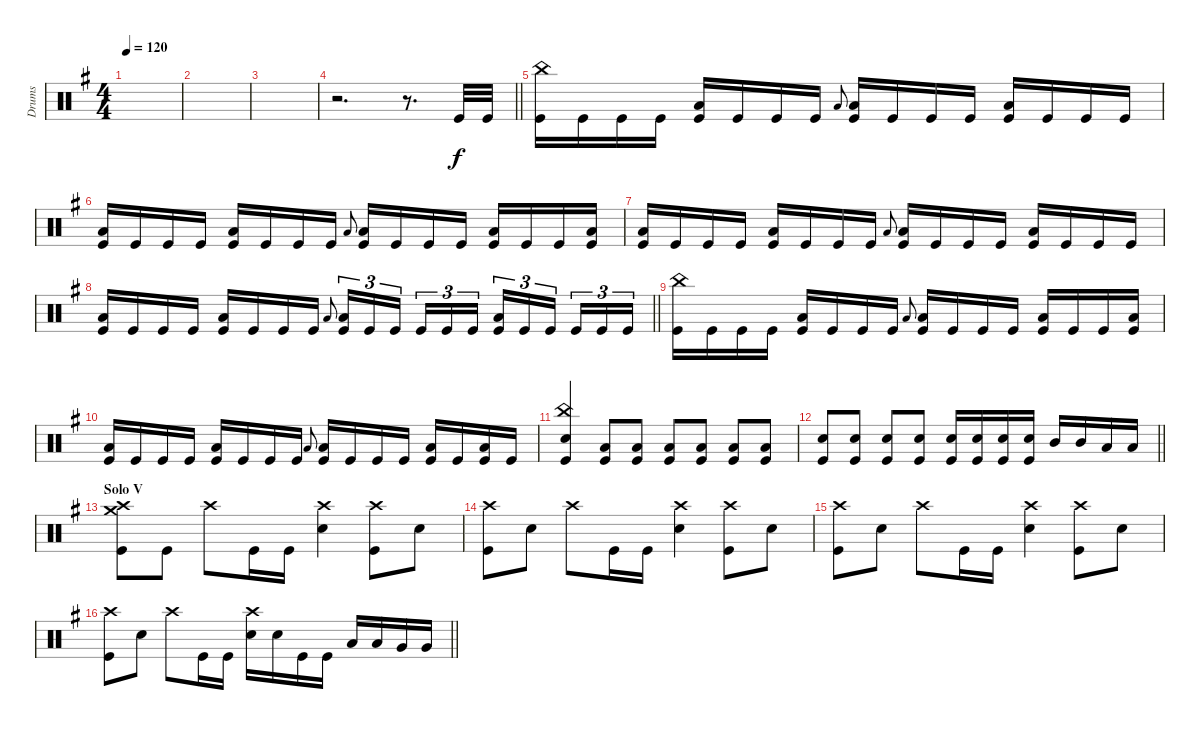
\track ("Drums" "Drums") {instrument percussion}
\staff
\articulation defaults
\ts (4 4)
\tempo 120
\clef neutral
\ks eminor
|
|
|
\barLineRight lightlight
r.2{d} r.8{d} "Kick (hit)".32 "Kick (hit)".32 |
\section ("" "")
("China (hit)" "Kick (hit)").16 "Kick (hit)".16 "Kick (hit)".16 "Kick (hit)".16 ("Low Floor Tom (hit)" "Kick (hit)").16 "Kick (hit)".16 "Kick (hit)".16 "Kick (hit)".16 "Low Floor Tom (hit)".8{gr onbeat} ("Low Floor Tom (hit)" "Kick (hit)").16 "Kick (hit)".16 "Kick (hit)".16 "Kick (hit)".16 ("Low Floor Tom (hit)" "Kick (hit)").16 "Kick (hit)".16 "Kick (hit)".16 "Kick (hit)".16 |
("Low Floor Tom (hit)" "Kick (hit)").16 "Kick (hit)".16 "Kick (hit)".16 "Kick (hit)".16 ("Low Floor Tom (hit)" "Kick (hit)").16 "Kick (hit)".16 "Kick (hit)".16 "Kick (hit)".16 "Low Floor Tom (hit)".8{gr onbeat} ("Low Floor Tom (hit)" "Kick (hit)").16 "Kick (hit)".16 "Kick (hit)".16 "Kick (hit)".16 ("Low Floor Tom (hit)" "Kick (hit)").16 "Kick (hit)".16 "Kick (hit)".16 ("Low Floor Tom (hit)" "Kick (hit)").16 |
("Low Floor Tom (hit)" "Kick (hit)").16 "Kick (hit)".16 "Kick (hit)".16 "Kick (hit)".16 ("Low Floor Tom (hit)" "Kick (hit)").16 "Kick (hit)".16 "Kick (hit)".16 "Kick (hit)".16 "Low Floor Tom (hit)".8{gr onbeat} ("Low Floor Tom (hit)" "Kick (hit)").16 "Kick (hit)".16 "Kick (hit)".16 "Kick (hit)".16 ("Low Floor Tom (hit)" "Kick (hit)").16 "Kick (hit)".16 "Kick (hit)".16 "Kick (hit)".16 |
\barLineRight lightlight
("Low Floor Tom (hit)" "Kick (hit)").16 "Kick (hit)".16 "Kick (hit)".16 "Kick (hit)".16 ("Low Floor Tom (hit)" "Kick (hit)").16 "Kick (hit)".16 "Kick (hit)".16 "Kick (hit)".16 "Low Floor Tom (hit)".8{gr onbeat} ("Low Floor Tom (hit)" "Kick (hit)").16{tu (3 2)} "Kick (hit)".16{tu (3 2)} "Kick (hit)".16{tu (3 2) beam splitsecondary} "Kick (hit)".16{tu (3 2)} "Kick (hit)".16{tu (3 2)} "Kick (hit)".16{tu (3 2)} ("Low Floor Tom (hit)" "Kick (hit)").16{tu (3 2)} "Kick (hit)".16{tu (3 2)} "Kick (hit)".16{tu (3 2) beam splitsecondary} "Kick (hit)".16{tu (3 2)} "Kick (hit)".16{tu (3 2)} "Kick (hit)".16{tu (3 2)} |
("China (hit)" "Kick (hit)").16 "Kick (hit)".16 "Kick (hit)".16 "Kick (hit)".16 ("Low Floor Tom (hit)" "Kick (hit)").16 "Kick (hit)".16 "Kick (hit)".16 "Kick (hit)".16 "Low Floor Tom (hit)".8{gr onbeat} ("Low Floor Tom (hit)" "Kick (hit)").16 "Kick (hit)".16 "Kick (hit)".16 "Kick (hit)".16 ("Low Floor Tom (hit)" "Kick (hit)").16 "Kick (hit)".16 "Kick (hit)".16 ("Low Floor Tom (hit)" "Kick (hit)").16 |
("Low Floor Tom (hit)" "Kick (hit)").16 "Kick (hit)".16 "Kick (hit)".16 "Kick (hit)".16 ("Low Floor Tom (hit)" "Kick (hit)").16 "Kick (hit)".16 "Kick (hit)".16 "Kick (hit)".16 "Low Floor Tom (hit)".8{gr onbeat} ("Low Floor Tom (hit)" "Kick (hit)").16 "Kick (hit)".16 "Kick (hit)".16 "Kick (hit)".16 ("Low Floor Tom (hit)" "Kick (hit)").16 "Kick (hit)".16 ("Low Floor Tom (hit)" "Kick (hit)").16 "Kick (hit)".16 |
("China (hit)" "Electric Snare (hit)" "Kick (hit)").4 ("Low Floor Tom (hit)" "Kick (hit)").8{volume 9} ("Low Floor Tom (hit)" "Kick (hit)").8{volume 15} ("Low Floor Tom (hit)" "Kick (hit)").8 ("Low Floor Tom (hit)" "Kick (hit)").8 ("Low Floor Tom (hit)" "Kick (hit)").8 ("Low Floor Tom (hit)" "Kick (hit)").8 |
\barLineRight lightlight
("Electric Snare (hit)" "Kick (hit)").8 ("Electric Snare (hit)" "Kick (hit)").8 ("Electric Snare (hit)" "Kick (hit)").8 ("Electric Snare (hit)" "Kick (hit)").8 ("Electric Snare (hit)" "Kick (hit)").16 ("Electric Snare (hit)" "Kick (hit)").16 ("Electric Snare (hit)" "Kick (hit)").16 ("Electric Snare (hit)" "Kick (hit)").16 "Mid Tom (hit)".16 "Mid Tom (hit)".16 "Low Tom (hit)".16 "Low Tom (hit)".16 |
\section ("" "Solo V")
("Crash high (hit)" "Crash medium (hit)" "Kick (hit)").8 "Kick (hit)".8 "Crash high (hit)".8 "Kick (hit)".16 "Kick (hit)".16 ("Crash high (hit)" "Electric Snare (hit)").4 ("Crash high (hit)" "Kick (hit)").8 "Electric Snare (hit)".8 |
("Crash high (hit)" "Kick (hit)").8 "Electric Snare (hit)".8 "Crash high (hit)".8 "Kick (hit)".16 "Kick (hit)".16 ("Crash high (hit)" "Electric Snare (hit)").4 ("Crash high (hit)" "Kick (hit)").8 "Electric Snare (hit)".8 |
("Crash high (hit)" "Kick (hit)").8 "Electric Snare (hit)".8 "Crash high (hit)".8 "Kick (hit)".16 "Kick (hit)".16 ("Crash high (hit)" "Electric Snare (hit)").4 ("Crash high (hit)" "Kick (hit)").8 "Electric Snare (hit)".8 |
\barLineRight lightlight
("Crash high (hit)" "Kick (hit)").8 "Electric Snare (hit)".8 "Crash high (hit)".8 "Kick (hit)".16 "Kick (hit)".16 ("Crash high (hit)" "Electric Snare (hit)").16 "Electric Snare (hit)".16 "Kick (hit)".16 "Kick (hit)".16 "Low Tom (hit)".16 "Low Tom (hit)".16 "Very Low Tom (hit)".16 "Very Low Tom (hit)".16
